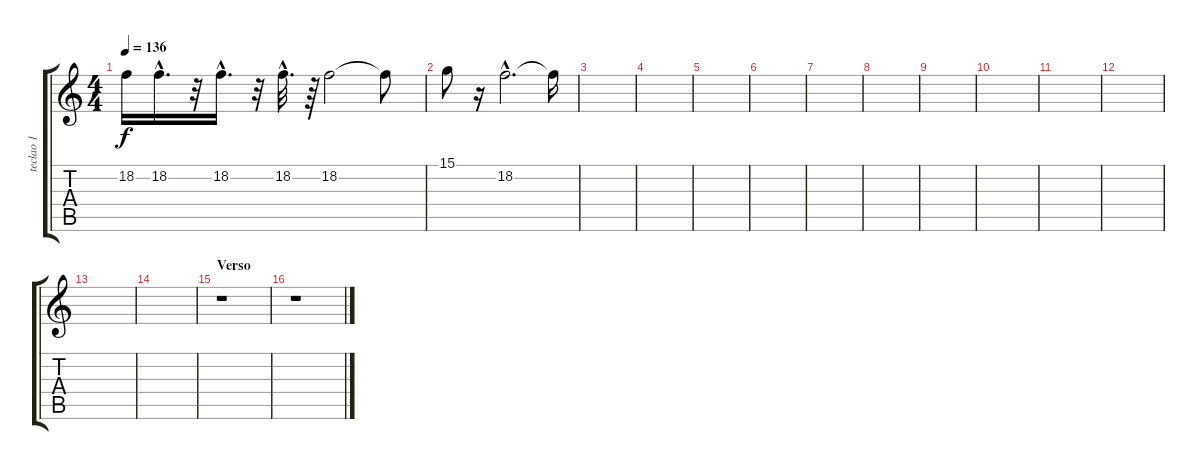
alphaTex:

\track ("teclao 1" "teclao 1") {instrument lead1square}
\staff {score tabs}
\tuning (E4 B3 G3 D3 A2 E2) {hide}
\ts (4 4)
\tempo 136
\clef g2
\ks c
18.2.16{dy f} 18.2{hac}.16{d} r.32 18.2{hac}.16{d} r.32 18.2{hac}.32{d} r.64 18.2.2 18.2{t}.8 |
15.1.8 r.16 18.2{hac}.2{d} 18.2{t}.16 |
\section ("" "")
|
|
|
|
\section ("" "")
|
|
|
|
\section ("" "")
|
|
|
|
\section ("" "Verso")
r.1 |
r.1
